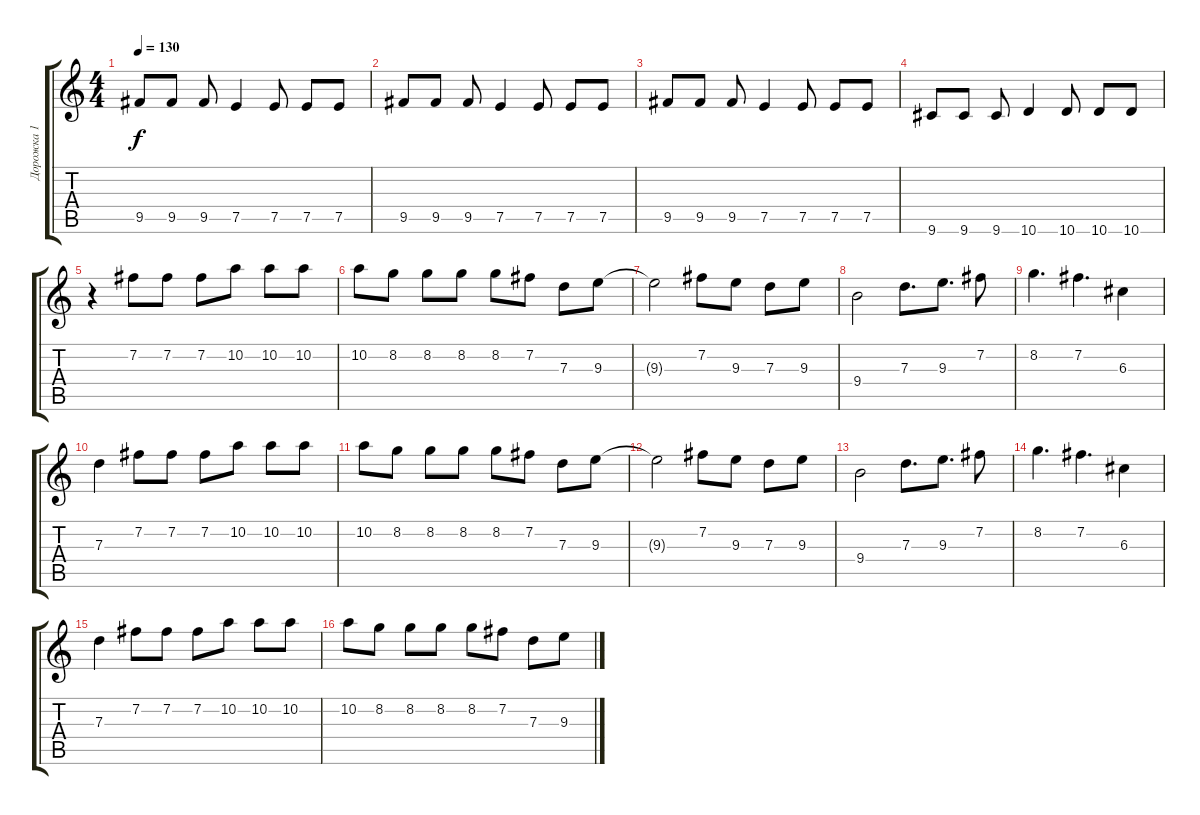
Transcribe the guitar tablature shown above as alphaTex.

\track ("Дорожка 1" "Дорожка 1") {instrument electricguitarjazz}
\staff {score tabs}
\tuning (E4 B3 G3 D3 A2 E2) {hide}
\ts (4 4)
\tempo 130
\clef g2
\ks c
9.5.8{dy f} 9.5.8 9.5.8 7.5.4 7.5.8 7.5.8 7.5.8 |
9.5.8 9.5.8 9.5.8 7.5.4 7.5.8 7.5.8 7.5.8 |
9.5.8 9.5.8 9.5.8 7.5.4 7.5.8 7.5.8 7.5.8 |
9.6.8 9.6.8 9.6.8 10.6.4 10.6.8 10.6.8 10.6.8 |
r.4 7.2.8 7.2.8 7.2.8 10.2.8 10.2.8 10.2.8 |
10.2.8 8.2.8 8.2.8 8.2.8 8.2.8 7.2.8 7.3.8 9.3.8 |
9.3{t}.2 7.2.8 9.3.8 7.3.8 9.3.8 |
9.4.2 7.3.8{d} 9.3.8{d} 7.2.8 |
8.2.4{d} 7.2.4{d} 6.3.4 |
7.3.4 7.2.8 7.2.8 7.2.8 10.2.8 10.2.8 10.2.8 |
10.2.8 8.2.8 8.2.8 8.2.8 8.2.8 7.2.8 7.3.8 9.3.8 |
9.3{t}.2 7.2.8 9.3.8 7.3.8 9.3.8 |
9.4.2 7.3.8{d} 9.3.8{d} 7.2.8 |
8.2.4{d} 7.2.4{d} 6.3.4 |
7.3.4 7.2.8 7.2.8 7.2.8 10.2.8 10.2.8 10.2.8 |
10.2.8 8.2.8 8.2.8 8.2.8 8.2.8 7.2.8 7.3.8 9.3.8
